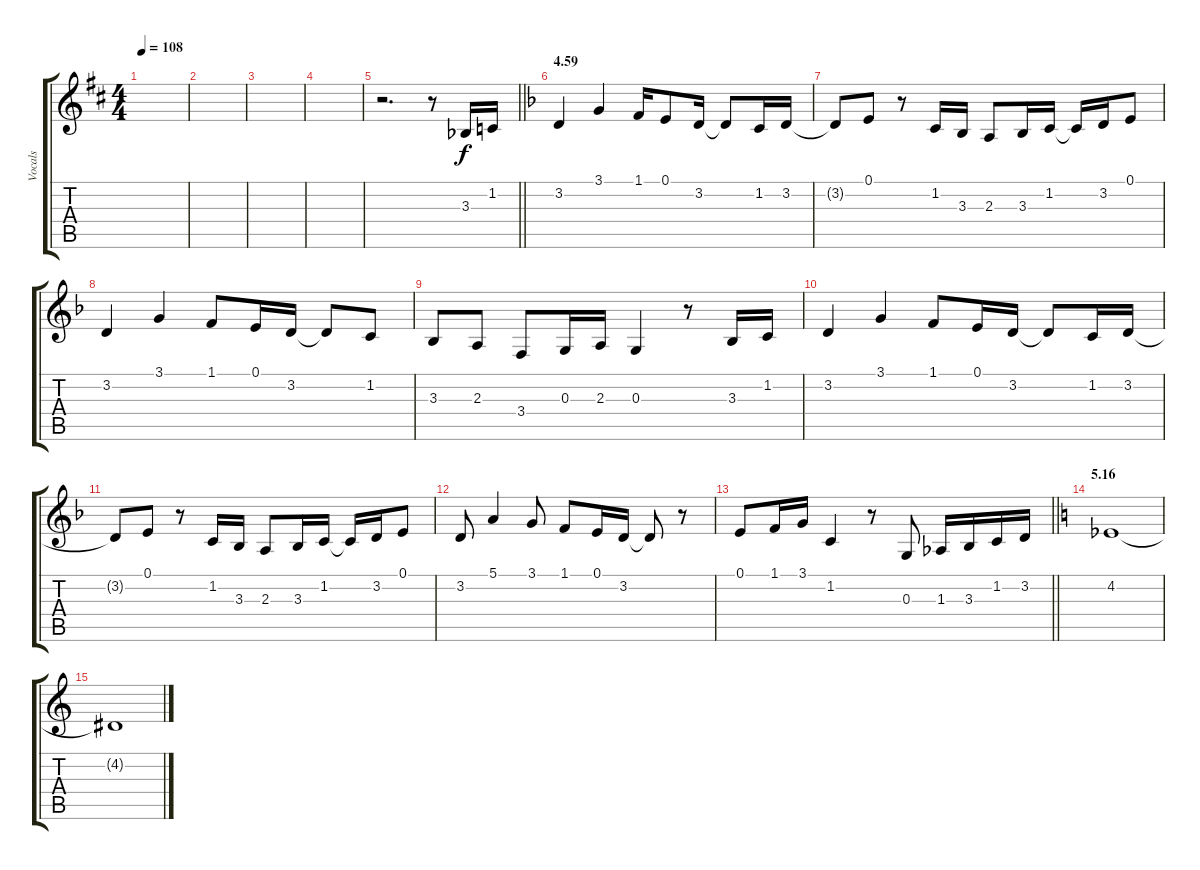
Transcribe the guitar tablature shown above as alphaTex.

\track ("Vocals" "Vocals") {instrument clarinet}
\staff {score tabs}
\tuning (E4 B3 G3 D3 A2 E2) {hide}
\ts (4 4)
\tempo 108
\clef g2
\ks d
|
|
|
|
\barLineRight lightlight
r.2{d} r.8 3.3{acc b}.16 1.2.16 |
\section ("" "4.59")
\ks f
3.2.4 3.1.4 1.1.16 0.1.8 3.2.16 3.2{t}.8 1.2.16 3.2.16 |
3.2{t}.8 0.1.8 r.8 1.2.16 3.3.16 2.3.8 3.3.16 1.2.16 1.2{t}.16 3.2.16 0.1.8 |
3.2.4 3.1.4 1.1.8 0.1.16 3.2.16 3.2{t}.8 1.2.8 |
3.3.8 2.3.8 3.4.8 0.3.16 2.3.16 0.3.4 r.8 3.3.16 1.2.16 |
3.2.4 3.1.4 1.1.8 0.1.16 3.2.16 3.2{t}.8 1.2.16 3.2.16 |
3.2{t}.8 0.1.8 r.8 1.2.16 3.3.16 2.3.8 3.3.16 1.2.16 1.2{t}.16 3.2.16 0.1.8 |
3.2.8 5.1.4 3.1.8 1.1.8 0.1.16 3.2.16 3.2{t}.8 r.8 |
\barLineRight lightlight
0.1.8 1.1.16 3.1.16 1.2.4 r.8 0.3.8 1.3.16 3.3.16 1.2.16 3.2.16 |
\section ("" "5.16")
\ks c
4.2{acc b}.1 |
4.2{t}.1
